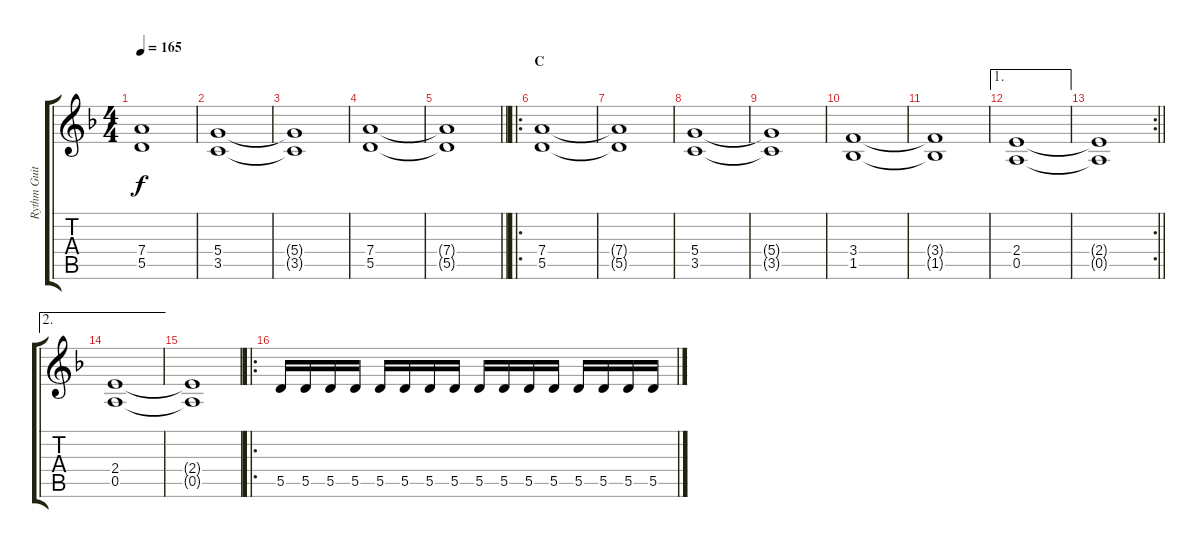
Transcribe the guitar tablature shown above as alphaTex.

\track ("Rythm Guitar I" "Rythm Guit") {instrument distortionguitar}
\staff {score tabs}
\tuning (E4 B3 G3 D3 A2 E2) {hide}
\ts (4 4)
\tempo 165
\clef g2
\ks f
(7.4{t} 5.5{t}).1{dy f} |
(5.4 3.5).1 |
(5.4{t} 3.5{t}).1 |
(7.4 5.5).1 |
\barLineRight lightlight
(7.4{t} 5.5{t}).1 |
\ro
\section ("" "C")
(7.4 5.5).1 |
(7.4{t} 5.5{t}).1 |
(5.4 3.5).1 |
(5.4{t} 3.5{t}).1 |
(3.4 1.5).1 |
(3.4{t} 1.5{t}).1 |
\ae 1
(2.4 0.5).1 |
\rc 2
\barLineRight lightlight
(2.4{t} 0.5{t}).1 |
\ae 2
(2.4 0.5).1 |
(2.4{t} 0.5{t}).1 |
\ro
\section ("" "")
5.5.16 5.5.16 5.5.16 5.5.16 5.5.16 5.5.16 5.5.16 5.5.16 5.5.16 5.5.16 5.5.16 5.5.16 5.5.16 5.5.16 5.5.16 5.5.16
